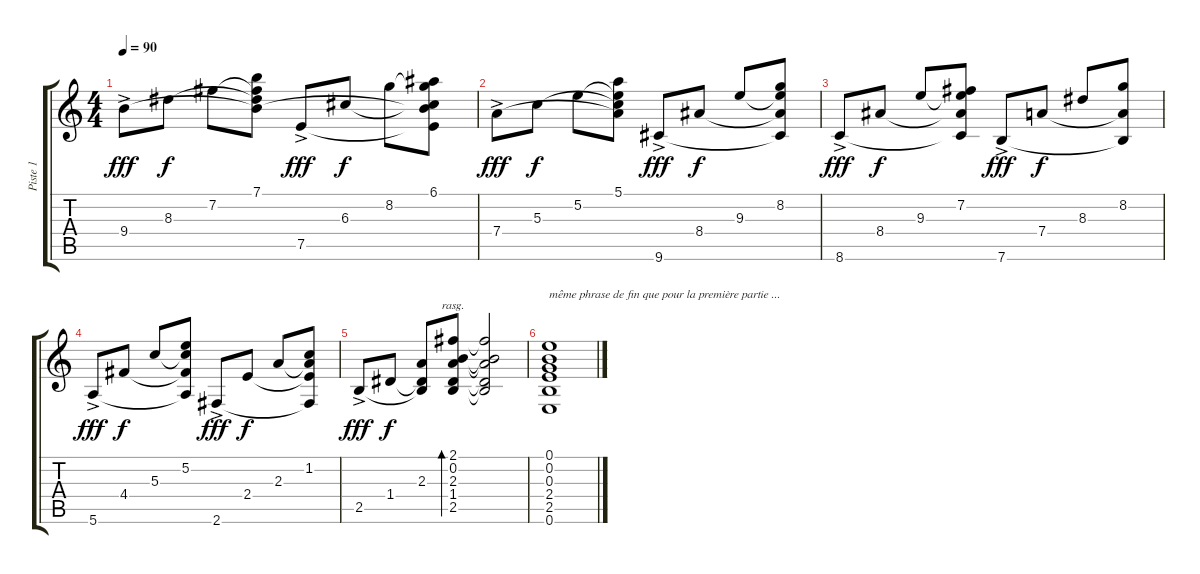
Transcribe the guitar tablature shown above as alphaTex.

\track ("Piste 1" "Piste 1") {instrument acousticguitarsteel}
\staff {score tabs}
\tuning (E4 B3 G3 D3 A2 E2) {hide}
\ts (4 4)
\tempo 90
\clef g2
\ks c
9.4{ac}.8{dy fff} 8.3.8{dy f} 7.2.8 (7.1 7.2{t} 8.3{t} 9.4{t}).8 7.5{ac}.8{dy fff} 6.3.8{dy f} 8.2.8 (6.1 8.2{t} 6.3{t} 9.4{t} 7.5{t}).8 |
7.4{ac}.8{dy fff} 5.3.8{dy f} 5.2.8 (5.1 5.2{t} 5.3{t} 7.4{t}).8 9.6{ac}.8{dy fff} 8.4.8{dy f} 9.3.8 (8.2 9.3{t} 8.4{t} 9.6{t}).8 |
8.6{ac}.8{dy fff} 8.4.8{dy f} 9.3.8 (7.2 9.3{t} 8.4{t} 8.6{t}).8 7.6{ac}.8{dy fff} 7.4.8{dy f} 8.3.8 (8.2 7.4{t} 7.6{t}).8 |
5.6{ac}.8{dy fff} 4.4.8{dy f} 5.3.8 (5.2 5.3{t} 4.4{t} 5.6{t}).8 2.6{ac}.8{dy fff} 2.4.8{dy f} 2.3.8 (1.2 2.3{t} 2.4{t} 2.6{t}).8 |
2.5{ac}.8{dy fff} 1.4.8{dy f} (2.3 1.4{t} 2.5{t}).8 (2.1 0.2 2.3 1.4 2.5).8{bd 480 rasg ii} (2.1{t} 0.2{t} 2.3{t} 1.4{t} 2.5{t}).2 |
(0.1 0.2 0.3 2.4 2.5 0.6).1{txt "même phrase de fin que pour la première partie ..."}
